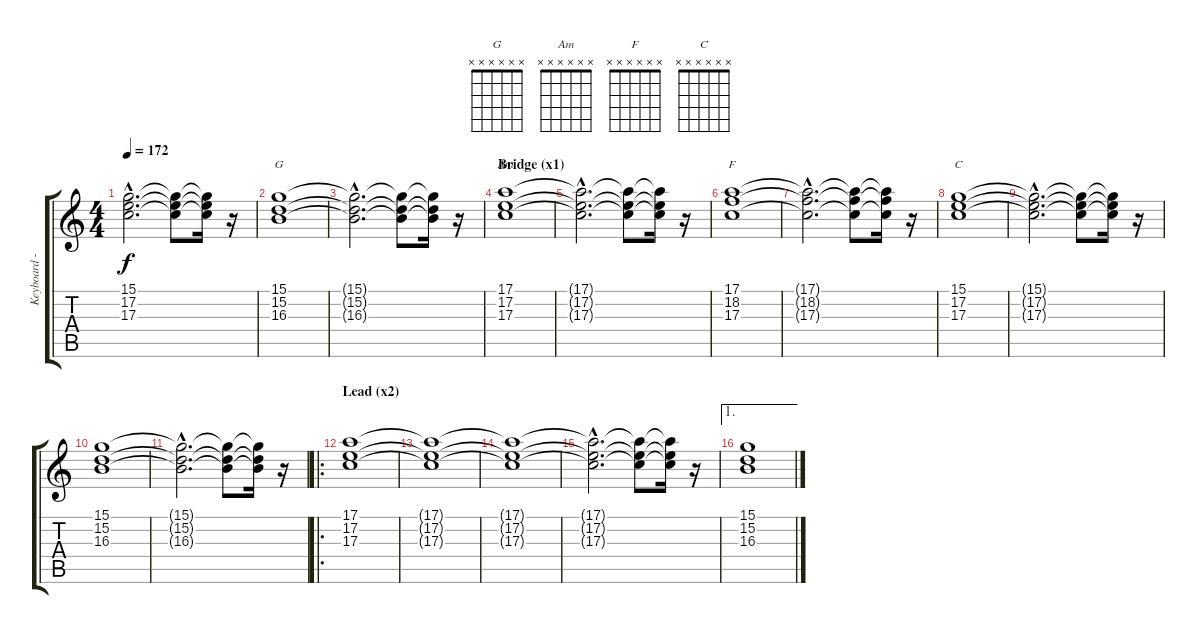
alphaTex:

\track ("Keyboard - chords" "Keyboard -") {instrument churchorgan}
\staff {score tabs}
\tuning (E4 B3 G3 D3 A2 E2) {hide}
\chord ("G" x x x x x x)
\chord ("Am" x x x x x x)
\chord ("F" x x x x x x)
\chord ("C" x x x x x x)
\ts (4 4)
\tempo 172
\clef g2
\ks c
(15.1{hac t} 17.2{hac t} 17.3{hac t}).2{d dy f} (15.1{t} 17.2{t} 17.3{t}).8 (15.1{t} 17.2{t} 17.3{t}).16 r.16 |
(15.1 15.2 16.3).1{ch "G"} |
(15.1{hac t} 15.2{hac t} 16.3{hac t}).2{d} (15.1{t} 15.2{t} 16.3{t}).8 (15.1{t} 15.2{t} 16.3{t}).16 r.16 |
\section ("" "Bridge (x1)")
(17.1 17.2 17.3).1{ch "Am"} |
(17.1{hac t} 17.2{hac t} 17.3{hac t}).2{d} (17.1{t} 17.2{t} 17.3{t}).8 (17.1{t} 17.2{t} 17.3{t}).16 r.16 |
(17.1 18.2 17.3).1{ch "F"} |
(17.1{hac t} 18.2{hac t} 17.3{hac t}).2{d} (17.1{t} 18.2{t} 17.3{t}).8 (17.1{t} 18.2{t} 17.3{t}).16 r.16 |
(15.1 17.2 17.3).1{ch "C"} |
(15.1{hac t} 17.2{hac t} 17.3{hac t}).2{d} (15.1{t} 17.2{t} 17.3{t}).8 (15.1{t} 17.2{t} 17.3{t}).16 r.16 |
(15.1 15.2 16.3).1 |
(15.1{hac t} 15.2{hac t} 16.3{hac t}).2{d} (15.1{t} 15.2{t} 16.3{t}).8 (15.1{t} 15.2{t} 16.3{t}).16 r.16 |
\ro
\section ("" "Lead (x2)")
(17.1 17.2 17.3).1 |
(17.1{t} 17.2{t} 17.3{t}).1 |
(17.1{t} 17.2{t} 17.3{t}).1 |
(17.1{hac t} 17.2{hac t} 17.3{hac t}).2{d} (17.1{t} 17.2{t} 17.3{t}).8 (17.1{t} 17.2{t} 17.3{t}).16 r.16 |
\ae 1
(15.1 15.2 16.3).1
